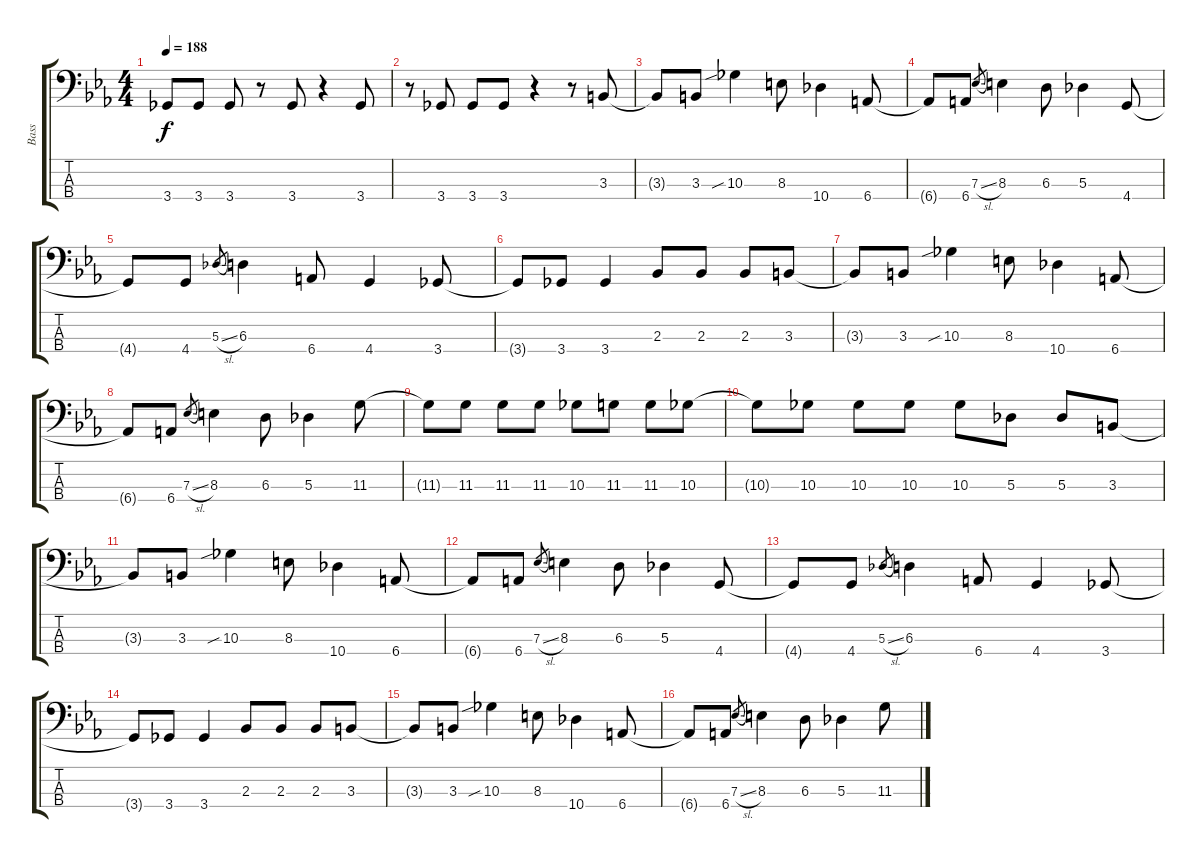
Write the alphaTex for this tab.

\track ("Bass" "Bass") {instrument electricbasspick}
\staff {score tabs}
\tuning (Gb2 Db2 Ab1 Eb1) {hide}
\ts (4 4)
\tempo 188
\clef f4
\ks eb
3.4{t}.8{dy f} 3.4.8 3.4.8 r.8 3.4.8 r.4 3.4.8 |
r.8 3.4.8 3.4.8 3.4.8 r.4 r.8 3.3.8 |
3.3{t}.8 3.3.8 10.3{sib}.4 8.3.8 10.4.4 6.4.8 |
6.4{t}.8 6.4.8 7.3{sl}.8{gr} 8.3.4 6.3.8 5.3.4 4.4.8 |
4.4{t}.8 4.4.8 5.3{sl}.8{gr} 6.3.4 6.4.8 4.4.4 3.4.8 |
3.4{t}.8 3.4.8 3.4.4 2.3.8 2.3.8 2.3.8 3.3.8 |
3.3{t}.8 3.3.8 10.3{sib}.4 8.3.8 10.4.4 6.4.8 |
6.4{t}.8 6.4.8 7.3{sl}.8{gr} 8.3.4 6.3.8 5.3.4 11.3.8 |
11.3{t}.8 11.3.8 11.3.8 11.3.8 10.3.8 11.3.8 11.3.8 10.3.8 |
10.3{t}.8 10.3.8 10.3.8 10.3.8 10.3.8 5.3.8 5.3.8 3.3.8 |
3.3{t}.8 3.3.8 10.3{sib}.4 8.3.8 10.4.4 6.4.8 |
6.4{t}.8 6.4.8 7.3{sl}.8{gr} 8.3.4 6.3.8 5.3.4 4.4.8 |
4.4{t}.8 4.4.8 5.3{sl}.8{gr} 6.3.4 6.4.8 4.4.4 3.4.8 |
3.4{t}.8 3.4.8 3.4.4 2.3.8 2.3.8 2.3.8 3.3.8 |
3.3{t}.8 3.3.8 10.3{sib}.4 8.3.8 10.4.4 6.4.8 |
6.4{t}.8 6.4.8 7.3{sl}.8{gr} 8.3.4 6.3.8 5.3.4 11.3.8
